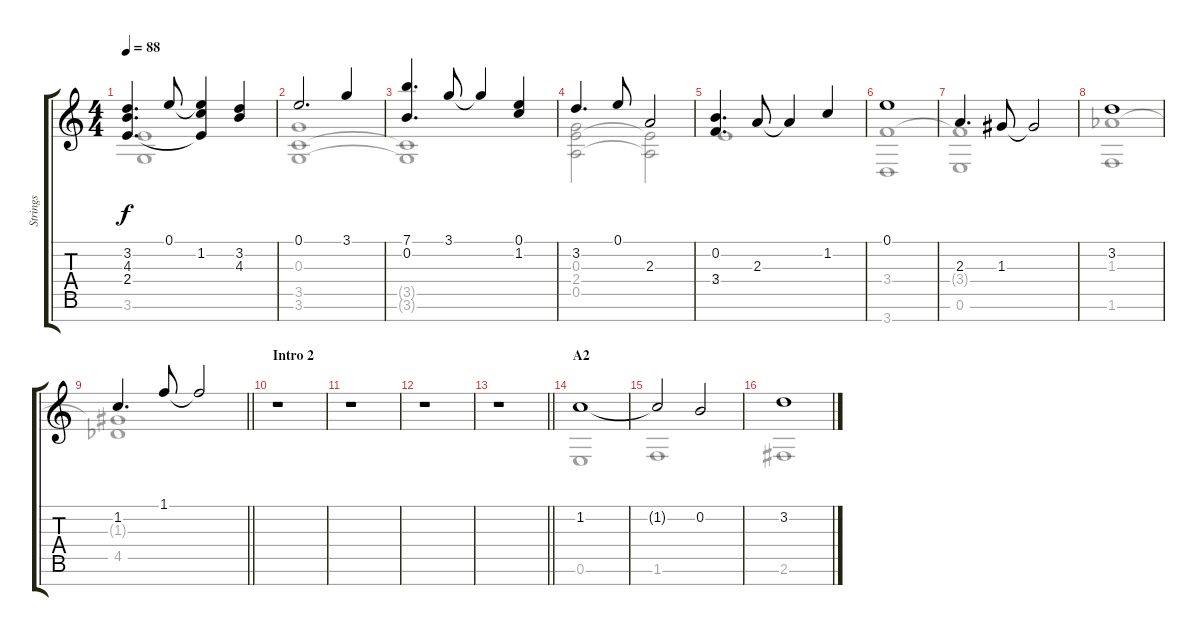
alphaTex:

\track ("Strings" "Strings") {instrument stringensemble1}
\staff {score tabs}
\tuning (E5 B4 G4 D4 A3 E3 B2) {hide}
\voice
\ts (4 4)
\tempo 88
\clef g2
\ks c
(3.2 4.3 2.4).4{d dy f} 0.1.8 (0.1{t} 1.2 2.4{t}).4 (3.2 4.3).4 |
0.1.2{d} 3.1.4 |
(7.1 0.2).4{d} 3.1.8 3.1{t}.4 (0.1 1.2).4 |
3.2.4{d} 0.1.8 2.3.2 |
(0.2 3.4).4{d} 2.3.8 2.3{t}.4 1.2.4 |
0.1.1 |
2.3.4{d} 1.3.8 1.3{t}.2 |
3.2.1 |
\barLineRight lightlight
1.2.4{d} 1.1.8 1.1{t}.2 |
\section ("" "Intro 2")
r.1 |
r.1 |
r.1 |
\barLineRight lightlight
r.1 |
\section ("" "A2")
1.2.1 |
1.2{t}.2 0.2.2 |
3.2.1
\voice
\clef g2
\ottava regular
\simile none
\ks c
(2.4{t} 3.6{t}).1{dy f} |
(0.3 3.5 3.6).1 |
(3.5{t} 3.6{t}).1 |
(0.3 2.4 0.5).2 (2.4{t} 0.5{t}).2 |
2.4.1 |
(3.4 3.7).1 |
(3.4{t} 0.6).1 |
(1.3{acc b} 1.6).1 |
\barLineRight lightlight
(1.3{t} 4.5{acc b}).1 |
|
|
|
\barLineRight lightlight
|
0.6.1 |
1.6.1 |
2.6.1
